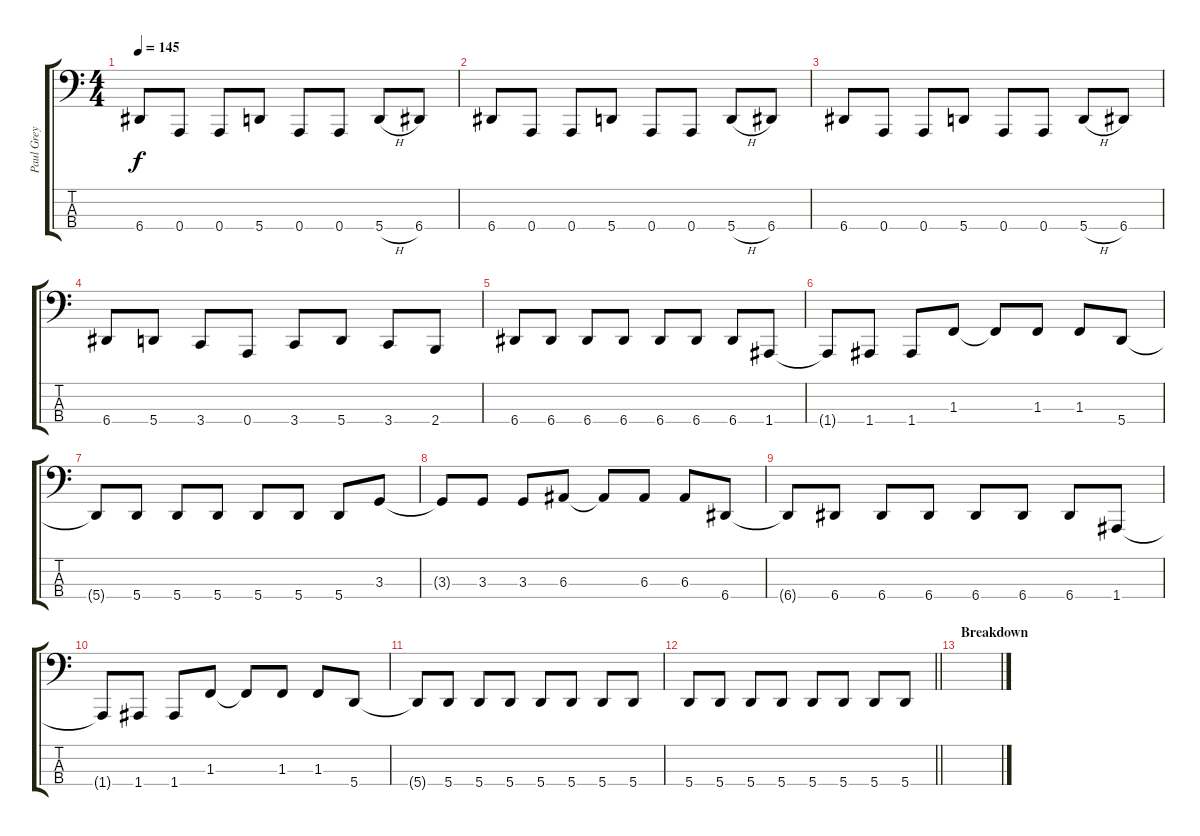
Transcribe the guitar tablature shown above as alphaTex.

\track ("Paul Grey" "Paul Grey") {instrument electricbassfinger}
\staff {score tabs}
\tuning (D2 A1 E1 A0) {hide}
\ts (4 4)
\tempo 145
\clef f4
\ks c
6.4.8{dy f} 0.4.8 0.4.8 5.4.8 0.4.8 0.4.8 5.4{h}.8 6.4.8 |
6.4.8 0.4.8 0.4.8 5.4.8 0.4.8 0.4.8 5.4{h}.8 6.4.8 |
6.4.8 0.4.8 0.4.8 5.4.8 0.4.8 0.4.8 5.4{h}.8 6.4.8 |
6.4.8 5.4.8 3.4.8 0.4.8 3.4.8 5.4.8 3.4.8 2.4.8 |
6.4.8 6.4.8 6.4.8 6.4.8 6.4.8 6.4.8 6.4.8 1.4.8 |
1.4{t}.8 1.4.8 1.4.8 1.3.8 1.3{t}.8 1.3.8 1.3.8 5.4.8 |
5.4{t}.8 5.4.8 5.4.8 5.4.8 5.4.8 5.4.8 5.4.8 3.3.8 |
3.3{t}.8 3.3.8 3.3.8 6.3.8 6.3{t}.8 6.3.8 6.3.8 6.4.8 |
6.4{t}.8 6.4.8 6.4.8 6.4.8 6.4.8 6.4.8 6.4.8 1.4.8 |
1.4{t}.8 1.4.8 1.4.8 1.3.8 1.3{t}.8 1.3.8 1.3.8 5.4.8 |
5.4{t}.8 5.4.8 5.4.8 5.4.8 5.4.8 5.4.8 5.4.8 5.4.8 |
\barLineRight lightlight
5.4.8 5.4.8 5.4.8 5.4.8 5.4.8 5.4.8 5.4.8 5.4.8 |
\section ("" "Breakdown")
